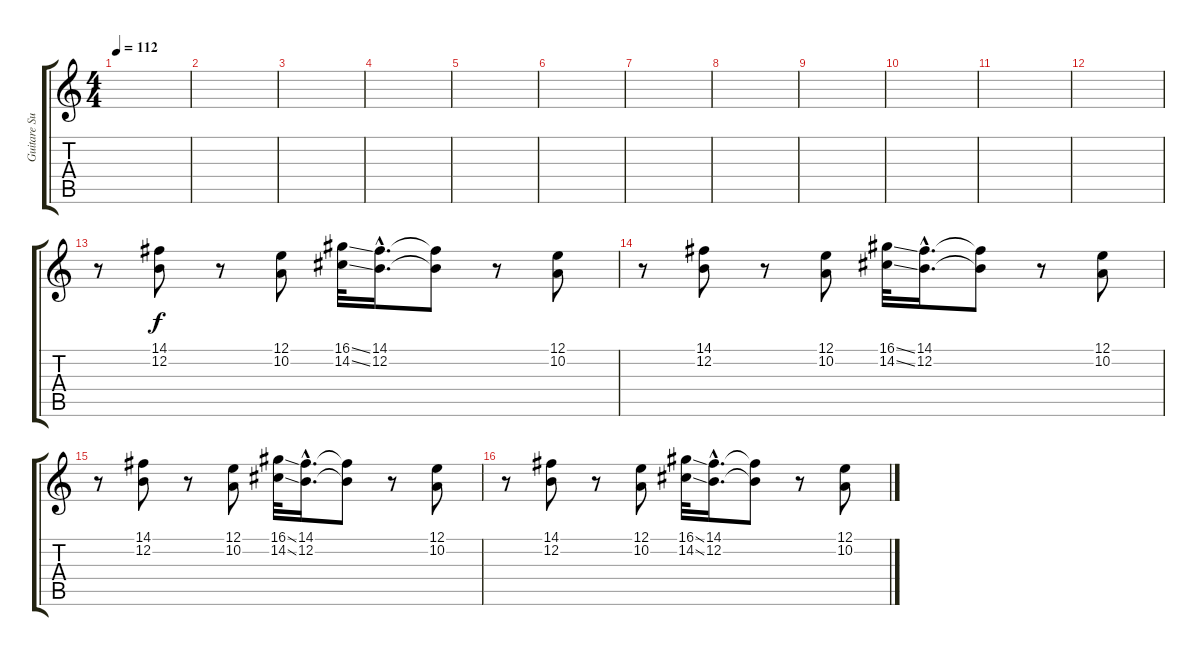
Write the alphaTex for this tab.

\track ("Guitare Supp. // Aaron North" "Guitare Su") {instrument lead2sawtooth}
\staff {score tabs}
\tuning (E4 B3 G3 D3 A2 E2) {hide}
\ts (4 4)
\tempo 112
\clef g2
\ks c
|
|
|
|
|
|
|
|
|
|
|
|
r.8 (14.1 12.2).8 r.8 (12.1 10.2).8 (16.1{ss} 14.2{ss}).32 (14.1{hac} 12.2{hac}).16{d} (14.1{t} 12.2{t}).8 r.8 (12.1 10.2).8 |
r.8 (14.1 12.2).8 r.8 (12.1 10.2).8 (16.1{ss} 14.2{ss}).32 (14.1{hac} 12.2{hac}).16{d} (14.1{t} 12.2{t}).8 r.8 (12.1 10.2).8 |
r.8 (14.1 12.2).8 r.8 (12.1 10.2).8 (16.1{ss} 14.2{ss}).32 (14.1{hac} 12.2{hac}).16{d} (14.1{t} 12.2{t}).8 r.8 (12.1 10.2).8 |
r.8 (14.1 12.2).8 r.8 (12.1 10.2).8 (16.1{ss} 14.2{ss}).32 (14.1{hac} 12.2{hac}).16{d} (14.1{t} 12.2{t}).8 r.8 (12.1 10.2).8
